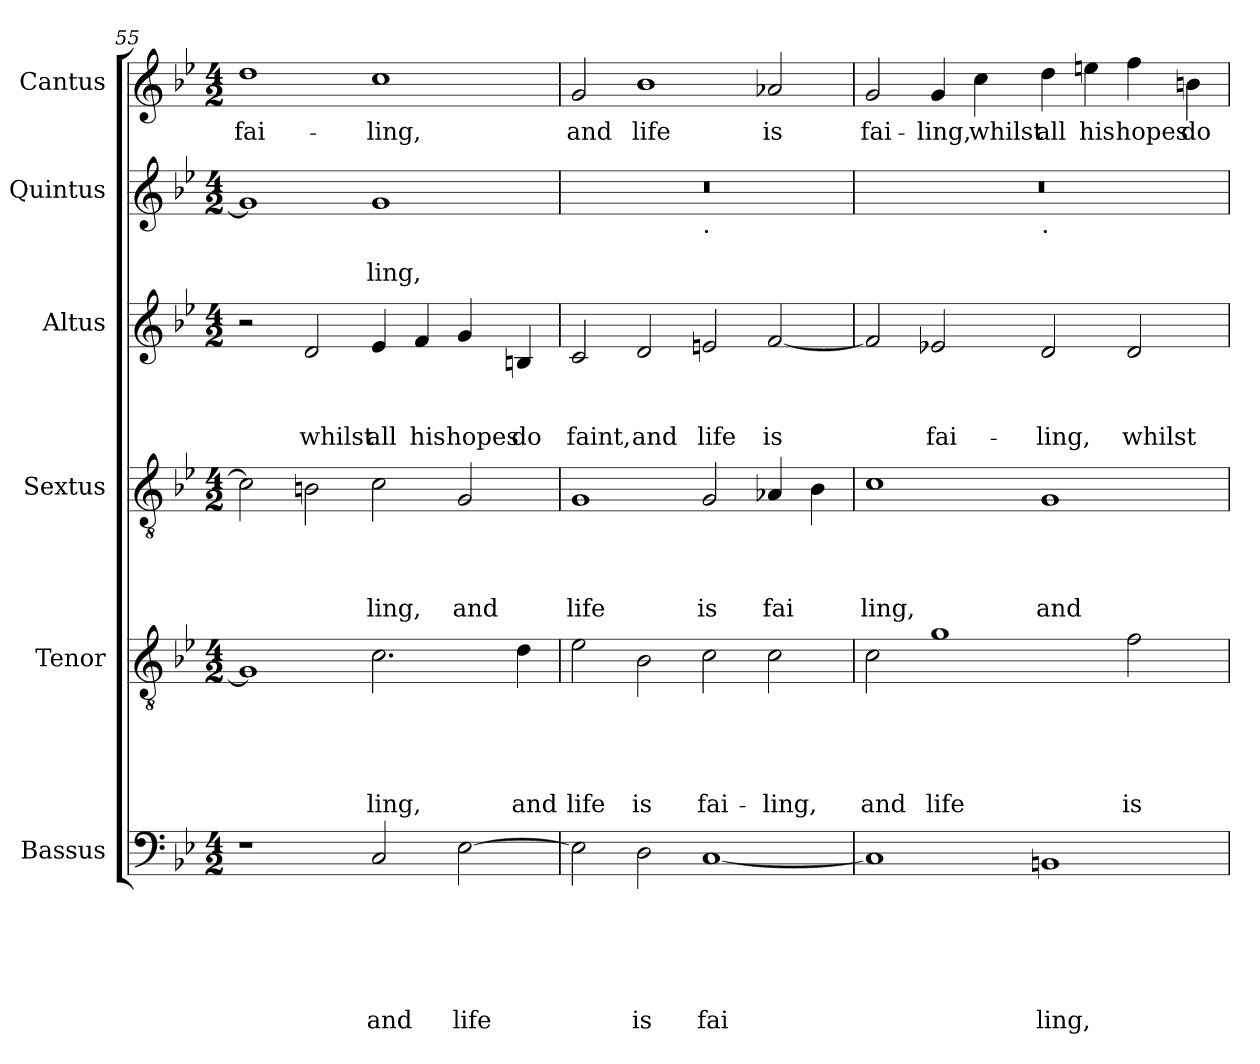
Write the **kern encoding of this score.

**kern	**text	**text	**text	**text	**text	**text	**kern	**text	**text	**text	**text	**text	**kern	**text	**text	**text	**text	**kern	**text	**text	**text	**kern	**text	**text	**kern	**text
*part6	*part6	*part6	*part6	*part6	*part6	*part6	*part5	*part5	*part5	*part5	*part5	*part5	*part4	*part4	*part4	*part4	*part4	*part3	*part3	*part3	*part3	*part2	*part2	*part2	*part1	*part1
*staff6	*staff6	*staff6	*staff6	*staff6	*staff6	*staff6	*staff5	*staff5	*staff5	*staff5	*staff5	*staff5	*staff4	*staff4	*staff4	*staff4	*staff4	*staff3	*staff3	*staff3	*staff3	*staff2	*staff2	*staff2	*staff1	*staff1
*I"Bassus	*	*	*	*	*	*	*I"Tenor	*	*	*	*	*	*I"Sextus	*	*	*	*	*I"Altus	*	*	*	*I"Quintus	*	*	*I"Cantus	*
*clefF4	*	*	*	*	*	*	*clefGv2	*	*	*	*	*	*clefGv2	*	*	*	*	*clefG2	*	*	*	*clefG2	*	*	*clefG2	*
*	*	*	*	*	*	*	*	*	*	*	*	*	*ITrd-2c-3	*	*	*	*	*	*	*	*	*	*	*	*	*
*k[b-e-]	*	*	*	*	*	*	*k[b-e-]	*	*	*	*	*	*k[b-e-a-d-g-]	*	*	*	*	*k[b-e-]	*	*	*	*k[b-e-]	*	*	*k[b-e-]	*
*B-:	*	*	*	*	*	*	*B-:	*	*	*	*	*	*D-:	*	*	*	*	*B-:	*	*	*	*B-:	*	*	*B-:	*
*M4/2	*	*	*	*	*	*	*M4/2	*	*	*	*	*	*M4/2	*	*	*	*	*M4/2	*	*	*	*M4/2	*	*	*M4/2	*
=55	=55	=55	=55	=55	=55	=55	=55	=55	=55	=55	=55	=55	=55	=55	=55	=55	=55	=55	=55	=55	=55	=55	=55	=55	=55	=55
!	!	!	!	!	!	!	!	!	!	!	!	!	!	!	!	!	!	!	!	!	!	!	!	!	!	!LO:LY:b
1r	.	.	.	.	.	.	1G]	.	.	.	.	.	2e-\]	.	.	.	.	2r	.	.	.	1g]	.	.	1dd	fai-
!	!	!	!	!	!	!	!	!	!	!	!	!	!	!	!	!	!	!	!	!	!LO:LY:b	!	!	!	!	!
.	.	.	.	.	.	.	.	.	.	.	.	.	2dn\	.	.	.	.	2d/	.	.	whilst	.	.	.	.	.
!	!	!	!	!	!	!LO:LY:b	!	!	!	!	!	!LO:LY:b	!	!	!	!	!LO:LY:b	!	!	!	!LO:LY:b	!	!	!LO:LY:b	!	!LO:LY:b
2C/	.	.	.	.	.	and	2.c\	.	.	.	.	-ling,	2e-\	.	.	.	ling,	4e-/	.	.	all	1g	.	ling,	1cc	-ling,
!	!	!	!	!	!	!	!	!	!	!	!	!	!	!	!	!	!	!	!	!	!LO:LY:b	!	!	!	!	!
.	.	.	.	.	.	.	.	.	.	.	.	.	.	.	.	.	.	4f/	.	.	his	.	.	.	.	.
!	!	!	!	!	!	!LO:LY:b	!	!	!	!	!	!	!	!	!	!	!LO:LY:b	!	!	!	!LO:LY:b	!	!	!	!	!
[>2E-\	.	.	.	.	.	life	.	.	.	.	.	.	2B-/	.	.	.	and	4g/	.	.	hopes	.	.	.	.	.
!	!	!	!	!	!	!	!	!	!	!	!	!LO:LY:b	!	!	!	!	!	!	!	!	!LO:LY:b	!	!	!	!	!
.	.	.	.	.	.	.	4d\	.	.	.	.	and	.	.	.	.	.	4Bn/	.	.	do	.	.	.	.	.
=56	=56	=56	=56	=56	=56	=56	=56	=56	=56	=56	=56	=56	=56	=56	=56	=56	=56	=56	=56	=56	=56	=56	=56	=56	=56	=56
!	!	!	!	!	!	!	!	!	!	!	!	!LO:LY:b	!	!	!	!	!LO:LY:b	!	!	!	!LO:LY:b	!	!	!	!	!LO:LY:b
*	*	*	*	*	*	*	*	*	*	*	*	*	*	*	*	*	*	*	*	*	*	*^	*	*	*	*
2E-\]	.	.	.	.	.	.	2e-\	.	.	.	.	life	1B-	.	.	.	life	2c/	.	.	faint,	0r	1ryy	.	.	2g/	and
!	!	!	!	!	!	!LO:LY:b	!	!	!	!	!	!LO:LY:b	!	!	!	!	!	!	!	!	!LO:LY:b	!	!	!	!	!	!LO:LY:b
2D\	.	.	.	.	.	is	2B-\	.	.	.	.	is	.	.	.	.	.	2d/	.	.	and	.	.	.	.	1b-	life
!	!	!	!	!	!	!	!	!	!	!	!	!	!	!	!	!	!	!	!	!	!	!	!LO:TX:b:t=.	!	!	!	!
!	!	!	!	!	!	!LO:LY:b	!	!	!	!	!	!LO:LY:b	!	!	!	!	!LO:LY:b	!	!	!	!LO:LY:b	!	!	!	!	!	!
[<1C	.	.	.	.	.	fai	2c\	.	.	.	.	fai-	2B-/	.	.	.	is	2en/	.	.	life	.	1ryy	.	.	.	.
!	!	!	!	!	!	!	!	!	!	!	!	!LO:LY:b	!	!	!	!	!LO:LY:b	!	!	!	!LO:LY:b	!	!	!	!	!	!LO:LY:b
.	.	.	.	.	.	.	2c\	.	.	.	.	-ling,	4c-X/	.	.	.	fai	[<2f/	.	.	is	.	.	.	.	2a-X/	is
.	.	.	.	.	.	.	.	.	.	.	.	.	4d-\	.	.	.	.	.	.	.	.	.	.	.	.	.	.
=57	=57	=57	=57	=57	=57	=57	=57	=57	=57	=57	=57	=57	=57	=57	=57	=57	=57	=57	=57	=57	=57	=57	=57	=57	=57	=57	=57
!	!	!	!	!	!	!	!	!	!	!	!	!LO:LY:b	!	!	!	!	!LO:LY:b	!	!	!	!	!	!	!	!	!	!LO:LY:b
1C]	.	.	.	.	.	.	2c\	.	.	.	.	and	1e-	.	.	.	ling,	2f/]	.	.	.	0r	1ryy	.	.	2g/	fai-
!	!	!	!	!	!	!	!	!	!	!	!	!LO:LY:b	!	!	!	!	!	!	!	!	!LO:LY:b	!	!	!	!	!	!LO:LY:b
.	.	.	.	.	.	.	1g	.	.	.	.	life	.	.	.	.	.	2e-X/	.	.	fai-	.	.	.	.	4g/	-ling,
!	!	!	!	!	!	!	!	!	!	!	!	!	!	!	!	!	!	!	!	!	!	!	!	!	!	!	!LO:LY:b
.	.	.	.	.	.	.	.	.	.	.	.	.	.	.	.	.	.	.	.	.	.	.	.	.	.	4cc\	whilst
!	!	!	!	!	!	!	!	!	!	!	!	!	!	!	!	!	!	!	!	!	!	!	!LO:TX:b:t=.	!	!	!	!
!	!	!	!	!	!	!LO:LY:b	!	!	!	!	!	!	!	!	!	!	!LO:LY:b	!	!	!	!LO:LY:b	!	!	!	!	!	!LO:LY:b
1BBn	.	.	.	.	.	ling,	.	.	.	.	.	.	1B-	.	.	.	and	2d/	.	.	-ling,	.	1ryy	.	.	4dd\	all
!	!	!	!	!	!	!	!	!	!	!	!	!	!	!	!	!	!	!	!	!	!	!	!	!	!	!	!LO:LY:b
.	.	.	.	.	.	.	.	.	.	.	.	.	.	.	.	.	.	.	.	.	.	.	.	.	.	4een\	his
!	!	!	!	!	!	!	!	!	!	!	!	!LO:LY:b	!	!	!	!	!	!	!	!	!LO:LY:b	!	!	!	!	!	!LO:LY:b
.	.	.	.	.	.	.	2f\	.	.	.	.	is	.	.	.	.	.	2d/	.	.	whilst	.	.	.	.	4ff\	hopes
!	!	!	!	!	!	!	!	!	!	!	!	!	!	!	!	!	!	!	!	!	!	!	!	!	!	!	!LO:LY:b
.	.	.	.	.	.	.	.	.	.	.	.	.	.	.	.	.	.	.	.	.	.	.	.	.	.	4bn\	do
*	*	*	*	*	*	*	*	*	*	*	*	*	*	*	*	*	*	*	*	*	*	*v	*v	*	*	*	*
=	=	=	=	=	=	=	=	=	=	=	=	=	=	=	=	=	=	=	=	=	=	=	=	=	=	=
*-	*-	*-	*-	*-	*-	*-	*-	*-	*-	*-	*-	*-	*-	*-	*-	*-	*-	*-	*-	*-	*-	*-	*-	*-	*-	*-
